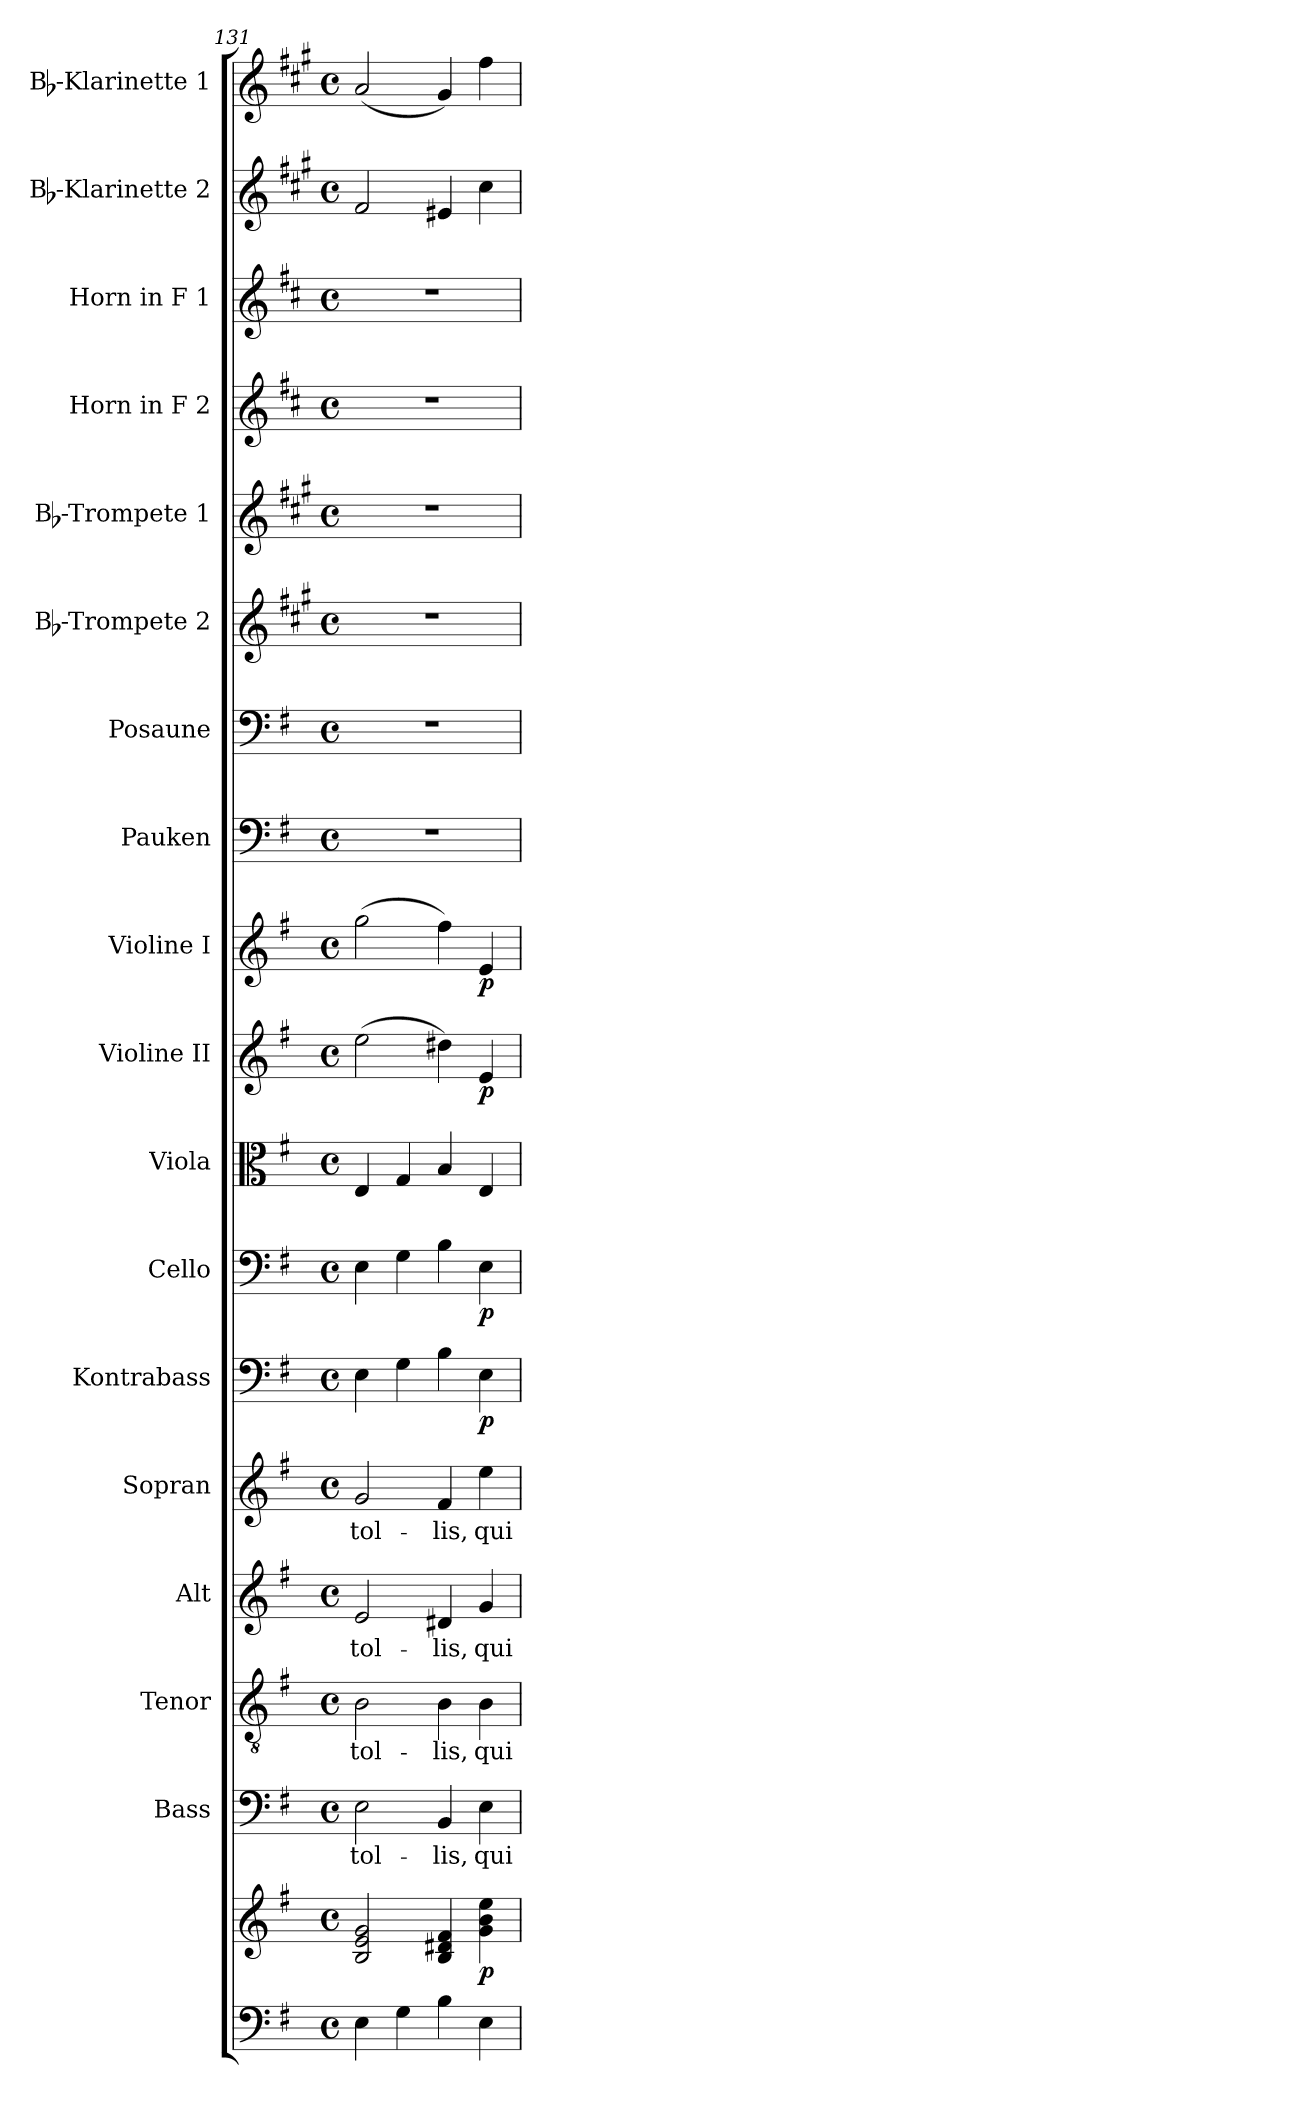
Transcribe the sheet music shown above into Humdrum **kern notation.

**kern	**kern	**dynam	**kern	**text	**kern	**text	**kern	**text	**kern	**text	**kern	**dynam	**kern	**dynam	**kern	**kern	**dynam	**kern	**dynam	**kern	**kern	**kern	**kern	**kern	**kern	**kern	**kern
*part18	*part18	*part18	*part17	*part17	*part16	*part16	*part15	*part15	*part14	*part14	*part13	*part13	*part12	*part12	*part11	*part10	*part10	*part9	*part9	*part8	*part7	*part6	*part5	*part4	*part3	*part2	*part1
*staff19	*staff18	*staff18/19	*staff17	*staff17	*staff16	*staff16	*staff15	*staff15	*staff14	*staff14	*staff13	*staff13	*staff12	*staff12	*staff11	*staff10	*staff10	*staff9	*staff9	*staff8	*staff7	*staff6	*staff5	*staff4	*staff3	*staff2	*staff1
*	*	*	*I"Bass	*	*I"Tenor	*	*I"Alt	*	*I"Sopran	*	*I"Kontrabass	*	*I"Cello	*	*I"Viola	*I"Violine II	*	*I"Violine I	*	*I"Pauken	*I"Posaune	*I"Bb-Trompete 2	*I"Bb-Trompete 1	*I"Horn in F 2	*I"Horn in F 1	*I"Bb-Klarinette 2	*I"Bb-Klarinette 1
*	*	*	*I'B.	*	*I'T.	*	*I'A.	*	*I'S.	*	*I'Kb.	*	*	*	*I'Vla.	*I'Vl. II	*	*I'Vl. I	*	*I'Pk.	*I'Pos.	*I'Bb Trp. 2	*I'Bb Trp. 1	*	*	*I'Bb Kl. 2	*I'Bb Kl. 1
*clefF4	*clefG2	*	*clefF4	*	*clefGv2	*	*clefG2	*	*clefG2	*	*clefF4	*	*clefF4	*	*clefC3	*clefG2	*	*clefG2	*	*clefF4	*clefF4	*clefG2	*clefG2	*clefG2	*clefG2	*clefG2	*clefG2
*	*	*	*	*	*	*	*	*	*	*	*ITrd7c12	*	*	*	*	*	*	*	*	*	*	*ITrd1c2	*ITrd1c2	*ITrd4c7	*ITrd4c7	*ITrd1c2	*ITrd1c2
*k[f#]	*k[f#]	*	*k[f#]	*	*k[f#]	*	*k[f#]	*	*k[f#]	*	*k[f#]	*	*k[f#]	*	*k[f#]	*k[f#]	*	*k[f#]	*	*k[f#]	*k[f#]	*k[f#]	*k[f#]	*k[f#]	*k[f#]	*k[f#]	*k[f#]
*G:	*G:	*	*G:	*	*G:	*	*G:	*	*G:	*	*G:	*	*G:	*	*G:	*G:	*	*G:	*	*G:	*G:	*G:	*G:	*G:	*G:	*G:	*G:
*M4/4	*M4/4	*	*M4/4	*	*M4/4	*	*M4/4	*	*M4/4	*	*M4/4	*	*M4/4	*	*M4/4	*M4/4	*	*M4/4	*	*M4/4	*M4/4	*M4/4	*M4/4	*M4/4	*M4/4	*M4/4	*M4/4
*met(c)	*met(c)	*	*met(c)	*	*met(c)	*	*met(c)	*	*met(c)	*	*met(c)	*	*met(c)	*	*met(c)	*met(c)	*	*met(c)	*	*met(c)	*met(c)	*met(c)	*met(c)	*met(c)	*met(c)	*met(c)	*met(c)
=131	=131	=131	=131	=131	=131	=131	=131	=131	=131	=131	=131	=131	=131	=131	=131	=131	=131	=131	=131	=131	=131	=131	=131	=131	=131	=131	=131
!	!	!	!	!LO:LY:b	!	!LO:LY:b	!	!LO:LY:b	!	!LO:LY:b	!	!	!	!	!	!	!	!	!	!	!	!	!	!	!	!	!
4E\	2B/ 2e/ 2g/	.	2E\	tol-	2B\	tol-	2e/	tol-	2g/	tol-	4EE\	.	4E\	.	4E/	(>2ee\	.	(>2gg\	.	1r	1r	1r	1r	1r	1r	2e/	(<2g/
4G\	.	.	.	.	.	.	.	.	.	.	4GG\	.	4G\	.	4G/	.	.	.	.	.	.	.	.	.	.	.	.
!	!	!	!	!LO:LY:b	!	!LO:LY:b	!	!LO:LY:b	!	!LO:LY:b	!	!	!	!	!	!	!	!	!	!	!	!	!	!	!	!	!
4B\	4B/ 4d#X/ 4f#/	.	4BB/	-lis,	4B\	-lis,	4d#X/	-lis,	4f#/	-lis,	4BB\	.	4B\	.	4B/	4dd#X\)	.	4ff#\)	.	.	.	.	.	.	.	4d#X/	4f#/)
!	!	!LO:DY:b	!	!LO:LY:b	!	!LO:LY:b	!	!LO:LY:b	!	!LO:LY:b	!	!LO:DY:b	!	!LO:DY:b	!	!	!LO:DY:b	!	!LO:DY:b	!	!	!	!	!	!	!	!
4E\	4g\ 4b\ 4ee\	p	4E\	qui	4B\	qui	4g/	qui	4ee\	qui	4EE\	p	4E\	p	4E/	4e/	p	4e/	p	.	.	.	.	.	.	4b\	4ee\
=	=	=	=	=	=	=	=	=	=	=	=	=	=	=	=	=	=	=	=	=	=	=	=	=	=	=	=
*-	*-	*-	*-	*-	*-	*-	*-	*-	*-	*-	*-	*-	*-	*-	*-	*-	*-	*-	*-	*-	*-	*-	*-	*-	*-	*-	*-
